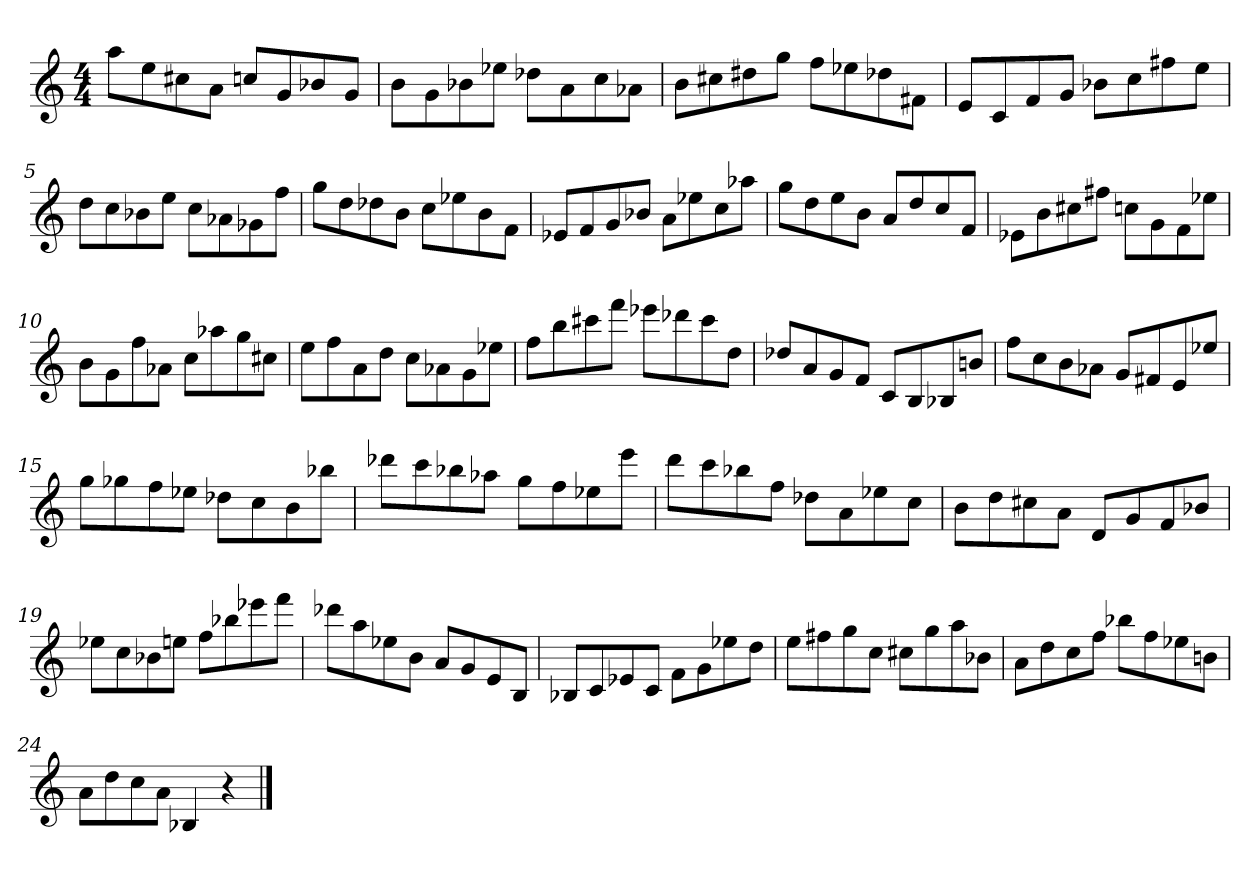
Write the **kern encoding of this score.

**kern
*part1
*staff1
*clefG2
*k[]
*C:
*M4/4
=1
8aa\L
8ee\
8cc#X\
8a\J
8ccn/L
8g/
8b-X/
8g/J
=2
8b\L
8g\
8b-X\
8ee-X\J
8dd-X\L
8a\
8cc\
8a-X\J
=3
8b\L
8cc#X\
8dd#X\
8gg\J
8ff\L
8ee-X\
8dd-X\
8f#X\J
=4
8e/L
8c/
8f/
8g/J
8b-X\L
8cc\
8ff#X\
8ee\J
!!LO:LB:g=z
=5
8dd\L
8cc\
8b-X\
8ee\J
8cc\L
8a-X\
8g-X\
8ff\J
=6
8gg\L
8dd\
8dd-X\
8b\J
8cc\L
8ee-X\
8b\
8f\J
=7
8e-X/L
8f/
8g/
8b-X/J
8a\L
8ee-X\
8cc\
8aa-X\J
=8
8gg\L
8dd\
8ee\
8b\J
8a/L
8dd/
8cc/
8f/J
!!LO:LB:g=z
=9
8e-X\L
8b\
8cc#X\
8ff#X\J
8ccn\L
8g\
8f\
8ee-X\J
=10
8b\L
8g\
8ff\
8a-X\J
8cc\L
8aa-X\
8gg\
8cc#X\J
=11
8ee\L
8ff\
8a\
8dd\J
8cc\L
8a-X\
8g\
8ee-X\J
=12
8ff\L
8bb\
8ccc#X\
8fff\J
8eee-X\L
8ddd-X\
8ccc#\
8dd\J
!!LO:LB:g=z
=13
8dd-X/L
8a/
8g/
8f/J
8c/L
8B/
8B-X/
8bni/J
=14
8ff\L
8cc\
8b\
8a-X\J
8g/L
8f#X/
8e/
8ee-X/J
=15
8gg\L
8gg-X\
8ff\
8ee-X\J
8dd-X\L
8cc\
8b\
8bb-X\J
=16
8ddd-X\L
8ccc\
8bb-X\
8aa-X\J
8gg\L
8ff\
8ee-X\
8eee\J
!!LO:LB:g=z
=17
8ddd\L
8ccc\
8bb-X\
8ff\J
8dd-X\L
8a\
8ee-X\
8cc\J
=18
8b\L
8dd\
8cc#X\
8a\J
8d/L
8g/
8f/
8b-X/J
=19
8ee-X\L
8cc\
8b-X\
8een\J
8ff\L
8bb-X\
8eee-X\
8fff\J
=20
8ddd-X\L
8aa\
8ee-X\
8b\J
8a/L
8g/
8e/
8B/J
!!LO:LB:g=z
=21
8B-X/L
8c/
8e-X/
8c/J
8f\L
8g\
8ee-X\
8dd\J
=22
8ee\L
8ff#X\
8gg\
8cc\J
8cc#X\L
8gg\
8aa\
8b-X\J
=23
8a\L
8dd\
8cc\
8ff\J
8bb-X\L
8ff\
8ee-X\
8bn\J
=24
8a\L
8dd\
8cc\
8a\J
4B-X/
4r
==
*-
